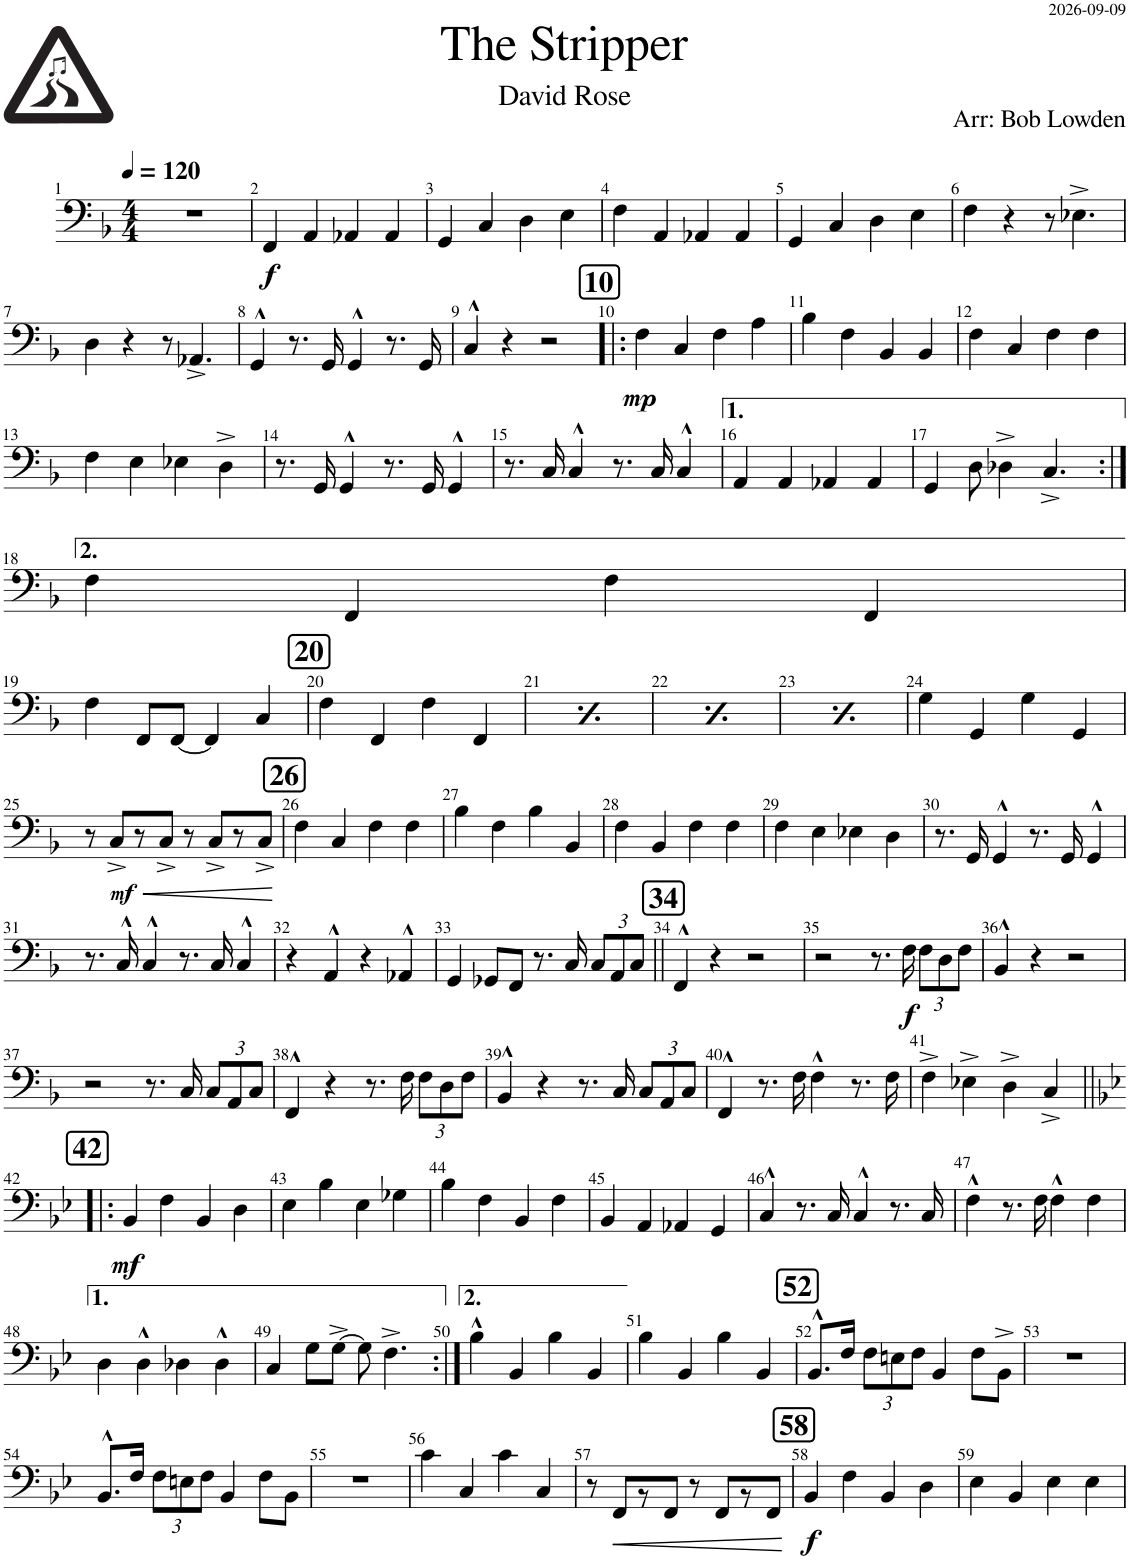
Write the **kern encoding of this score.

**kern	**dynam
*part1	*part1
*staff1	*staff1
*I"Electric Bass	*
*I'El. B.	*
*clefF4	*
*k[b-]	*
*M4/4	*
*MM120	*
=1	=1
1r	.
=2	=2
!	!LO:DY:b
4FF/	f
4AA/	.
4AA-X/	.
4AA-/	.
=3	=3
4GG/	.
4C/	.
4D\	.
4E\	.
=4	=4
4F\	.
4AA/	.
4AA-X/	.
4AA-/	.
=5	=5
4GG/	.
4C/	.
4D\	.
4E\	.
=6	=6
4F\	.
4r	.
8r	.
4.E-X^\	.
!!LO:LB:g=z
=7	=7
4D\	.
4r	.
8r	.
4.AA-X^/	.
=8	=8
4GG^^/	.
8.r	.
16GG/	.
4GG^^/	.
8.r	.
16GG/	.
=9	=9
4C^^/	.
4r	.
2r	.
!!LO:REH:place=s1:a:B:cj:fs=14:t=10
=10!|:	=10!|:
!	!LO:DY:b
4F\	mp
4C/	.
4F\	.
4A\	.
=11	=11
4B-\	.
4F\	.
4BB-/	.
4BB-/	.
=12	=12
4F\	.
4C/	.
4F\	.
4F\	.
!!LO:LB:g=z
=13	=13
4F\	.
4E\	.
4E-X\	.
4D^\	.
=14	=14
8.r	.
16GG/	.
4GG^^/	.
8.r	.
16GG/	.
4GG^^/	.
=15	=15
8.r	.
16C/	.
4C^^/	.
8.r	.
16C/	.
4C^^/	.
=16	=16
4AA/	.
4AA/	.
4AA-X/	.
4AA-/	.
=17	=17
4GG/	.
8D\	.
4D-X^\	.
4.C^/	.
!!LO:LB:g=z
=18:|!	=18:|!
4F\	.
4FF/	.
4F\	.
4FF/	.
!!LO:LB:g=z
=19	=19
4F\	.
8FF/L	.
[8FF/J	.
4FF/]	.
4C/	.
!!LO:REH:place=s1:a:B:cj:fs=14:t=20
=20	=20
4F\	.
4FF/	.
4F\	.
4FF/	.
!!LO:REH:place=s1:a:B:cj:fs=14:t=20
=21	=21
4F\	.
4FF/	.
4F\	.
4FF/	.
!!LO:REH:place=s1:a:B:cj:fs=14:t=20
=22	=22
4F\	.
4FF/	.
4F\	.
4FF/	.
!!LO:REH:place=s1:a:B:cj:fs=14:t=20
=23	=23
4F\	.
4FF/	.
4F\	.
4FF/	.
=24	=24
4G\	.
4GG/	.
4G\	.
4GG/	.
!!LO:LB:g=z
=25	=25
8r	.
!	!LO:HP:b
!	!LO:DY:n=1:b
8C^/L	< mf
8r	.
8C^/J	.
8r	.
8C^/L	.
8r	.
8C^/J	.
.	[
!!LO:REH:place=s1:a:B:cj:fs=14:t=26
=26	=26
4F\	.
4C/	.
4F\	.
4F\	.
=27	=27
4B-\	.
4F\	.
4B-\	.
4BB-/	.
=28	=28
4F\	.
4BB-/	.
4F\	.
4F\	.
=29	=29
4F\	.
4E\	.
4E-X\	.
4D\	.
=30	=30
8.r	.
16GG/	.
4GG^^/	.
8.r	.
16GG/	.
4GG^^/	.
!!LO:LB:g=z
=31	=31
8.r	.
16C^^/	.
4C^^/	.
8.r	.
16C/	.
4C^^/	.
=32	=32
4r	.
4AA^^/	.
4r	.
4AA-X^^/	.
=33	=33
4GG/	.
8GG-X/L	.
8FF/J	.
8.r	.
16C/	.
*Xbrackettup	*
12C/L	.
12AA/	.
12C/J	.
!!LO:REH:place=s1:a:B:cj:fs=14:t=34
=34||	=34||
4FF^^/	.
4r	.
2r	.
=35	=35
2r	.
8.r	.
!	!LO:DY:b
16F\	f
12F\L	.
12D\	.
12F\J	.
=36	=36
4BB-^^/	.
4r	.
2r	.
!!LO:LB:g=z
=37	=37
2r	.
8.r	.
16C/	.
12C/L	.
12AA/	.
12C/J	.
=38	=38
4FF^^/	.
4r	.
8.r	.
16F\	.
12F\L	.
12D\	.
12F\J	.
=39	=39
4BB-^^/	.
4r	.
8.r	.
16C/	.
12C/L	.
12AA/	.
12C/J	.
=40	=40
4FF^^/	.
8.r	.
16F\	.
4F^^\	.
8.r	.
16F\	.
=41	=41
4F^\	.
4E-X^\	.
4D^\	.
4C^/	.
!!LO:LB:g=z
!!LO:REH:place=s1:a:B:cj:fs=14:t=42
=42!|:	=42!|:
*k[b-e-]	*
!	!LO:DY:b
4BB-/	mf
4F\	.
4BB-/	.
4D\	.
=43	=43
4E-\	.
4B-\	.
4E-\	.
4G-X\	.
=44	=44
4B-\	.
4F\	.
4BB-/	.
4F\	.
=45	=45
4BB-/	.
4AA/	.
4AA-X/	.
4GG/	.
=46	=46
4C^^/	.
8.r	.
16C/	.
4C^^/	.
8.r	.
16C/	.
=47	=47
4F^^\	.
8.r	.
16F\	.
4F^^\	.
4F\	.
!!LO:LB:g=z
=48	=48
4D\	.
4D^^\	.
4D-X\	.
4D-^^\	.
=49	=49
4C/	.
8G\L	.
[8G^\J	.
8G\]	.
4.F^\	.
=50:|!	=50:|!
4B-^^\	.
4BB-/	.
4B-\	.
4BB-/	.
=51	=51
4B-\	.
4BB-/	.
4B-\	.
4BB-/	.
!!LO:REH:place=s1:a:B:cj:fs=14:t=52
=52	=52
8.BB-^^/L	.
16F/Jk	.
12F\L	.
12En\	.
12F\J	.
4BB-/	.
8F\L	.
8BB-^\J	.
=53	=53
1r	.
!!LO:LB:g=z
=54	=54
8.BB-^^/L	.
16F/Jk	.
12F\L	.
12En\	.
12F\J	.
4BB-/	.
8F\L	.
8BB-\J	.
=55	=55
1r	.
=56	=56
4c\	.
4C/	.
4c\	.
4C/	.
=57	=57
8r	.
!	!LO:HP:b
8FF/L	<
8r	.
8FF/J	.
8r	.
8FF/L	.
8r	.
8FF/J	.
.	[
!!LO:REH:place=s1:a:B:cj:fs=14:t=58
=58	=58
!	!LO:DY:b
4BB-/	f
4F\	.
4BB-/	.
4D\	.
=59	=59
4E-\	.
4BB-/	.
4E-\	.
4E-\	.
=	=
*-	*-
